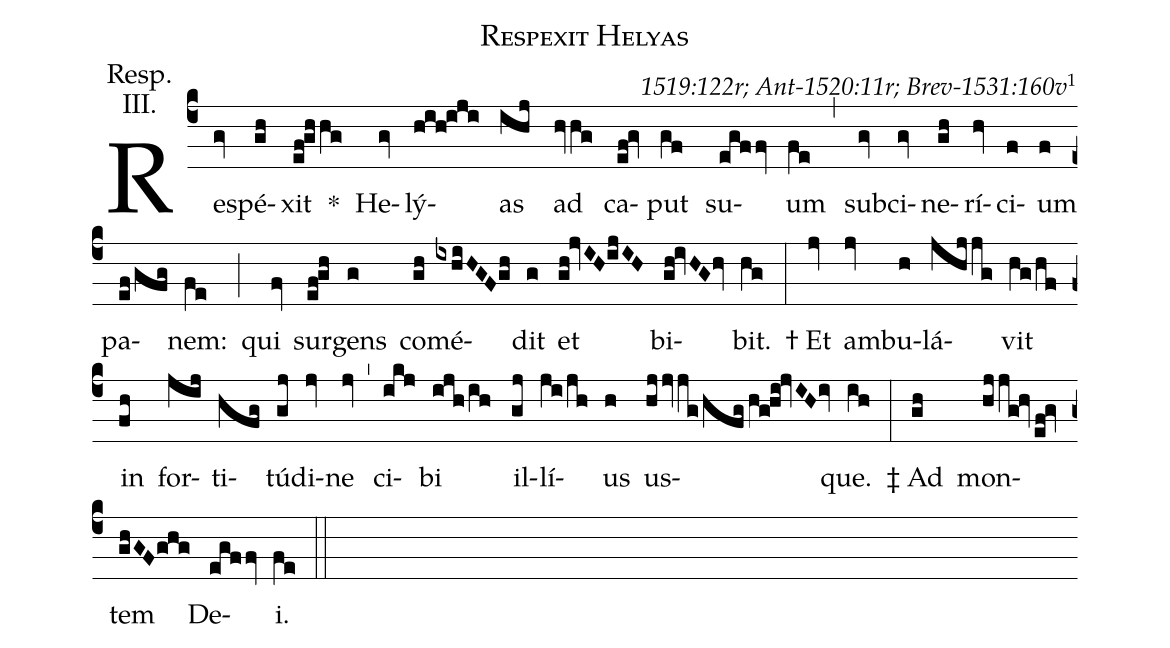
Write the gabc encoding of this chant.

name: Respexit Helyas;
commentary: 1519:122r; Ant-1520:11r; Brev-1531:160v\footnote{1519:122r has no flats. In 1519:122r `cibi' is set BDCBCA.BA.};
annotation: Resp.;
annotation: III.;
%%
(c4) Re(gv)spé(gh)xit(ef!ghhg) *() He(gv)lý(hih!iji)as(ihj) ad(hvhg) ca(ef!gv)put(gf) su(egffv)um(fe) (,)
sub(gv)ci(gv)ne(gh)rí(hv)ci(f)um(f) pa(ef/gfg)nem:(fe) (;)
qui(fv) sur(ef!gh)gens(g) co(gh)mé(ixhiHGF/0gh)dit(g) et(gh!jvIH/0ijIH) bi(gh!ivHG/0hv)bit.(hg) (:)

†~Et(jv) am(jv)bu(h)lá(jhjjg)vit(hg/hf) in(fh) for(jij)ti(hfg)tú(gj)di(jv)ne(jv) (^) ci(ikj)bi(ijh/ih) il(gj)lí(ji/jh)us(h) us(hjjvjg/hfg/hg!hi!jvIH/0iv)que.(ih) (:)

‡~Ad(gh) mon(hjjg!hvef!gv)tem(ghGF/0ghg) De(egffv)i.(fe) (::)
